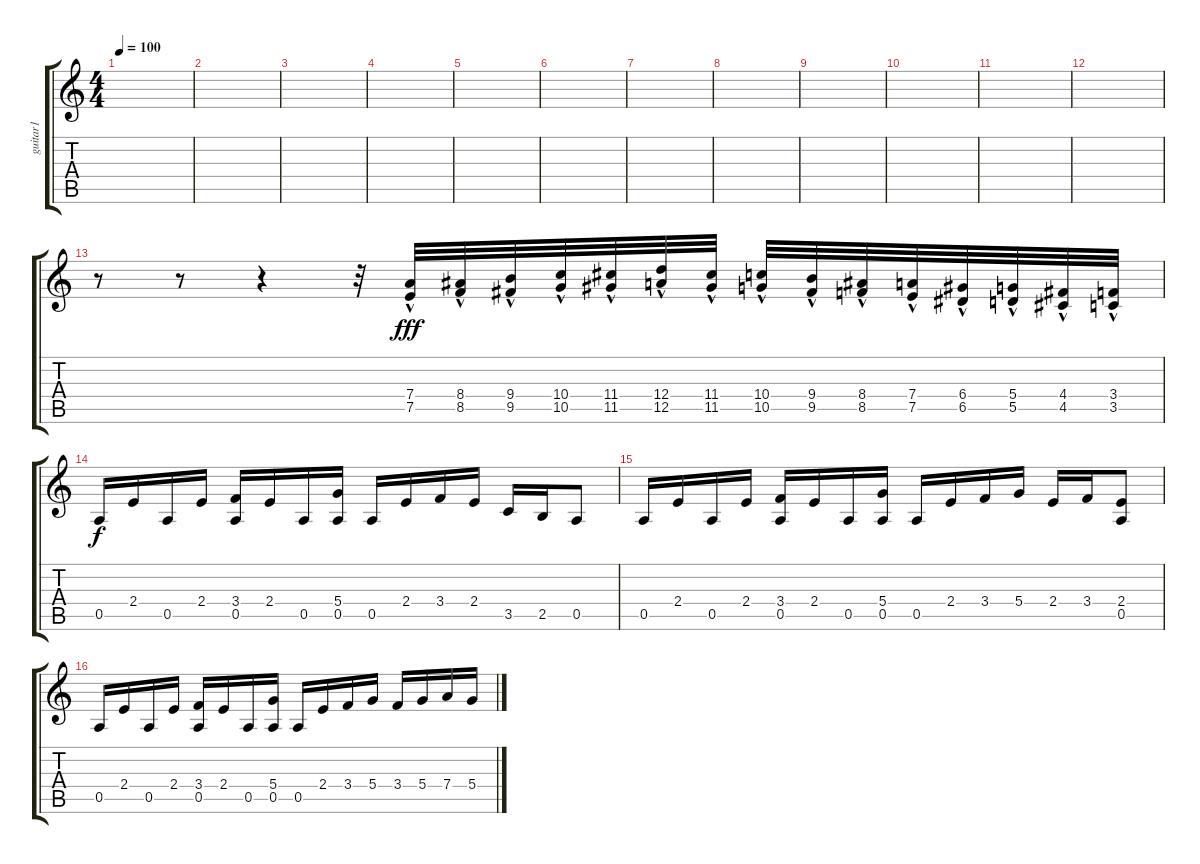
\track ("guitar1" "guitar1") {instrument distortionguitar}
\staff {score tabs}
\tuning (E4 B3 G3 D3 A2 E2) {hide}
\ts (4 4)
\tempo 100
\clef g2
\ks c
|
|
|
|
|
|
|
|
|
|
|
|
r.8 r.8 r.4 r.32 (7.4{hac} 7.5{hac}).32{dy fff} (8.4{hac} 8.5{hac}).32 (9.4{hac} 9.5{hac}).32 (10.4{hac} 10.5{hac}).32 (11.4{hac} 11.5{hac}).32 (12.4{hac} 12.5{hac}).32 (11.4{hac} 11.5{hac}).32 (10.4{hac} 10.5{hac}).32 (9.4{hac} 9.5{hac}).32 (8.4{hac} 8.5{hac}).32 (7.4{hac} 7.5{hac}).32 (6.4{hac} 6.5{hac}).32 (5.4{hac} 5.5{hac}).32 (4.4{hac} 4.5{hac}).32 (3.4{hac} 3.5{hac}).32 |
0.5.16{dy f} 2.4.16 0.5.16 2.4.16 (3.4 0.5).16 2.4.16 0.5.16 (5.4 0.5).16 0.5.16 2.4.16 3.4.16 2.4.16 3.5.16 2.5.16 0.5.8 |
0.5.16 2.4.16 0.5.16 2.4.16 (3.4 0.5).16 2.4.16 0.5.16 (5.4 0.5).16 0.5.16 2.4.16 3.4.16 5.4.16 2.4.16 3.4.16 (2.4 0.5).8 |
0.5.16 2.4.16 0.5.16 2.4.16 (3.4 0.5).16 2.4.16 0.5.16 (5.4 0.5).16 0.5.16 2.4.16 3.4.16 5.4.16 3.4.16 5.4.16 7.4.16 5.4.16
